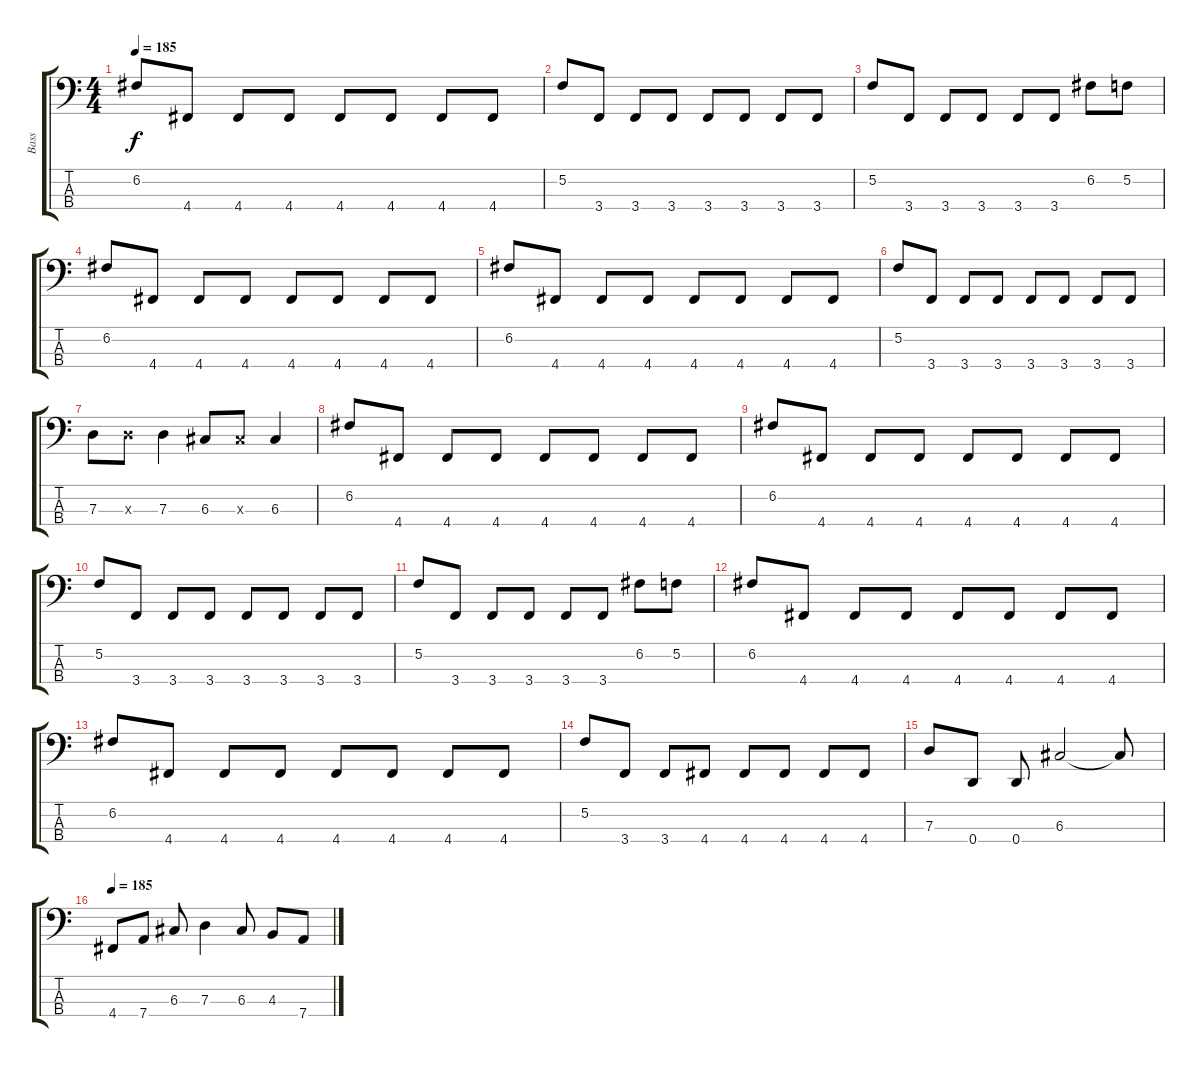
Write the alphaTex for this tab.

\track ("Bass" "Bass") {instrument electricbassfinger}
\staff {score tabs}
\tuning (F2 C2 G1 D1) {hide}
\ts (4 4)
\tempo 185
\clef f4
\ks c
6.2.8{dy f} 4.4.8 4.4.8 4.4.8 4.4.8 4.4.8 4.4.8 4.4.8 |
5.2.8 3.4.8 3.4.8 3.4.8 3.4.8 3.4.8 3.4.8 3.4.8 |
5.2.8 3.4.8 3.4.8 3.4.8 3.4.8 3.4.8 6.2.8 5.2.8 |
6.2.8 4.4.8 4.4.8 4.4.8 4.4.8 4.4.8 4.4.8 4.4.8 |
6.2.8 4.4.8 4.4.8 4.4.8 4.4.8 4.4.8 4.4.8 4.4.8 |
5.2.8 3.4.8 3.4.8 3.4.8 3.4.8 3.4.8 3.4.8 3.4.8 |
7.3.8 7.3{x}.8 7.3.4 6.3.8 6.3{x}.8 6.3.4 |
6.2.8 4.4.8 4.4.8 4.4.8 4.4.8 4.4.8 4.4.8 4.4.8 |
6.2.8 4.4.8 4.4.8 4.4.8 4.4.8 4.4.8 4.4.8 4.4.8 |
5.2.8 3.4.8 3.4.8 3.4.8 3.4.8 3.4.8 3.4.8 3.4.8 |
5.2.8 3.4.8 3.4.8 3.4.8 3.4.8 3.4.8 6.2.8 5.2.8 |
6.2.8 4.4.8 4.4.8 4.4.8 4.4.8 4.4.8 4.4.8 4.4.8 |
6.2.8 4.4.8 4.4.8 4.4.8 4.4.8 4.4.8 4.4.8 4.4.8 |
5.2.8 3.4.8 3.4.8 4.4.8 4.4.8 4.4.8 4.4.8 4.4.8 |
7.3.8 0.4.8 0.4.8 6.3.2 6.3{t}.8 |
\tempo 185
4.4.8 7.4.8 6.3.8 7.3.4 6.3.8 4.3.8 7.4.8
